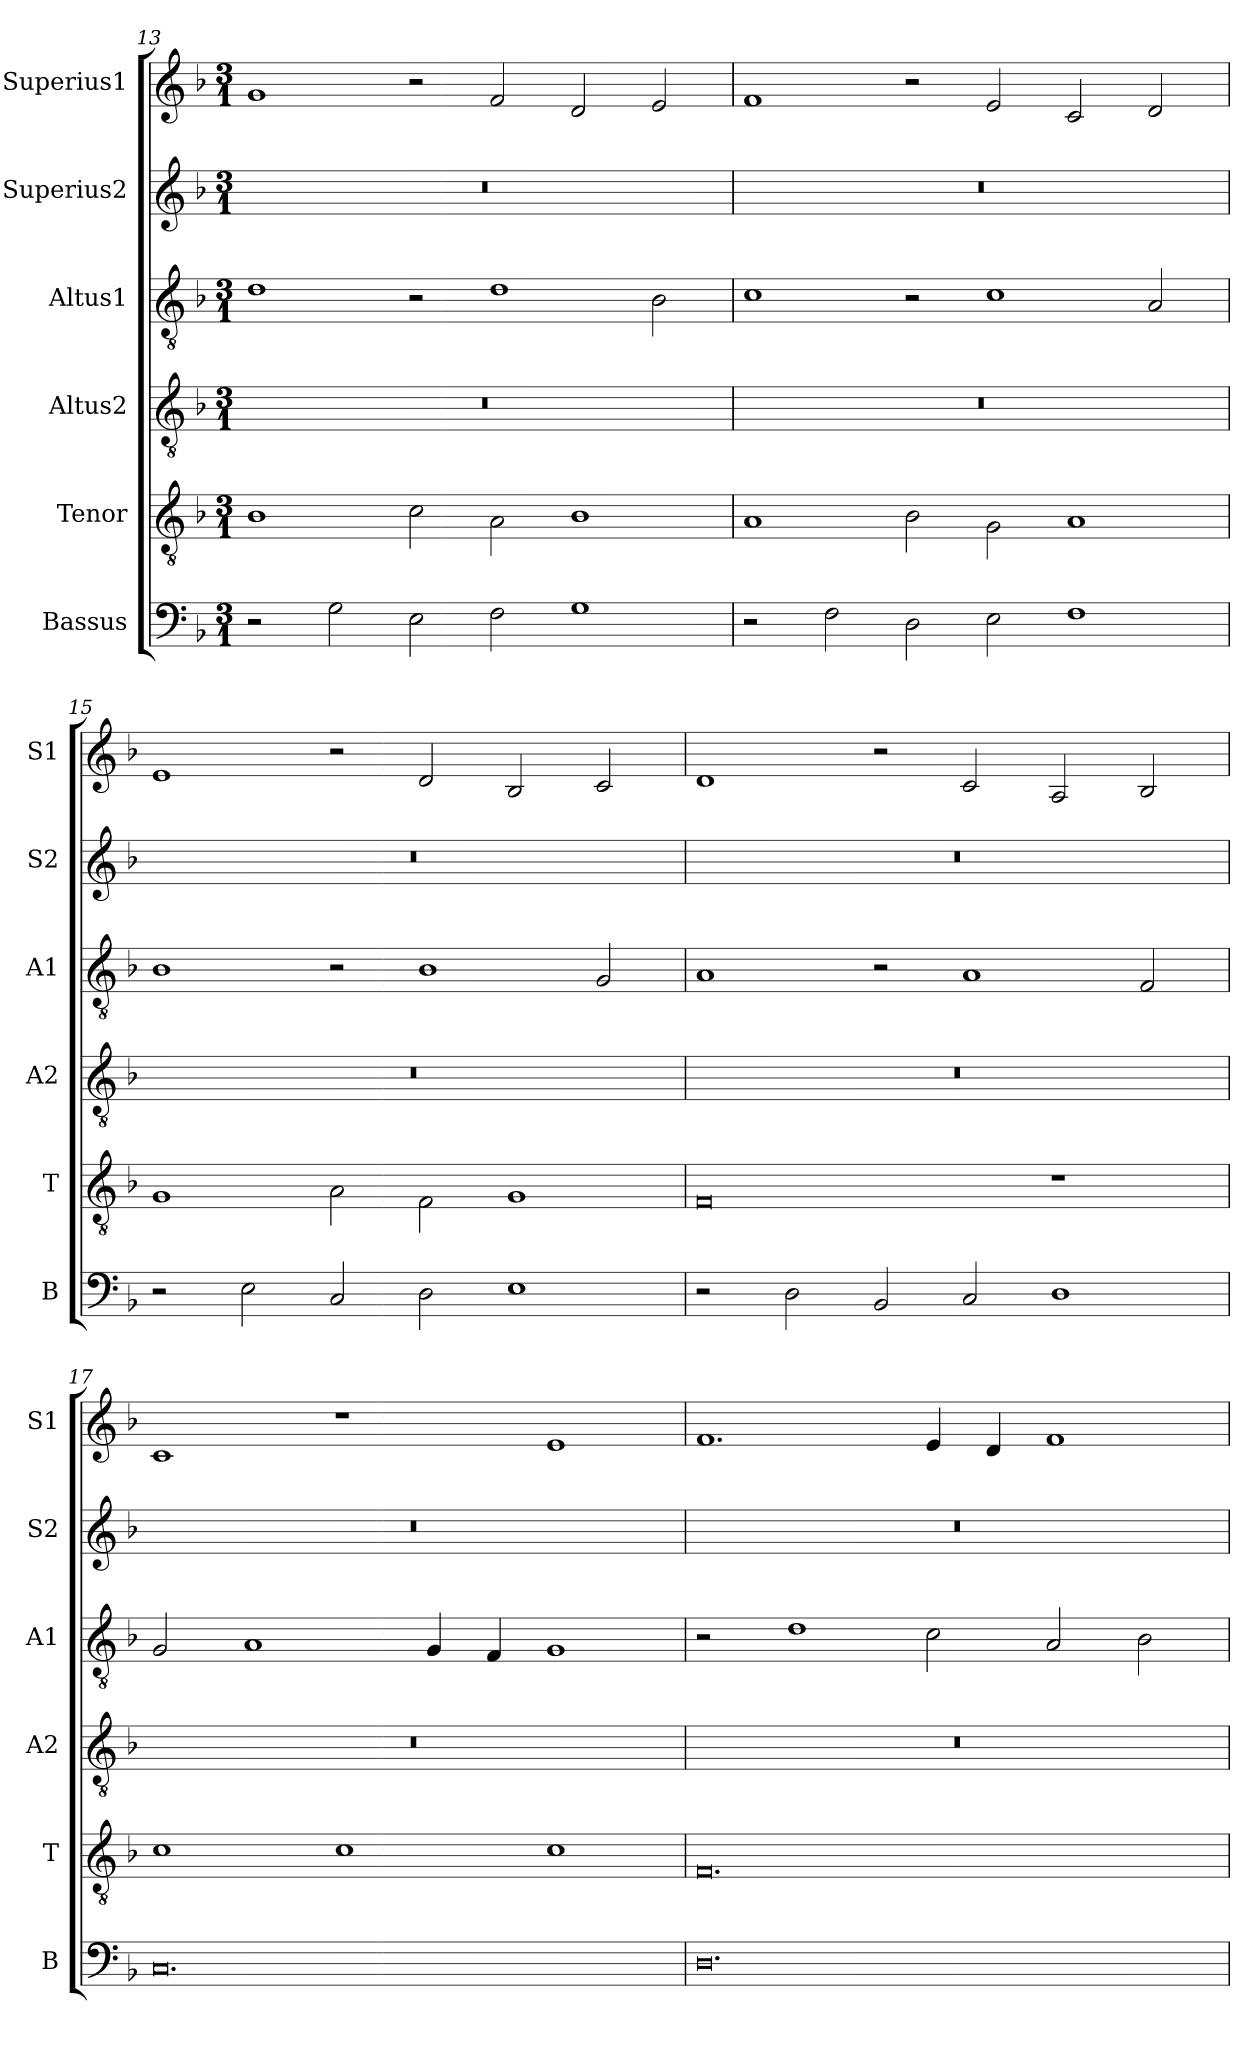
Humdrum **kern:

**kern	**kern	**kern	**kern	**kern	**kern
*part6	*part5	*part4	*part3	*part2	*part1
*staff6	*staff5	*staff4	*staff3	*staff2	*staff1
*I"Bassus	*I"Tenor	*I"Altus2	*I"Altus1	*I"Superius2	*I"Superius1
*I'B	*I'T	*I'A2	*I'A1	*I'S2	*I'S1
*clefF4	*clefGv2	*clefGv2	*clefGv2	*clefG2	*clefG2
*k[b-]	*k[b-]	*k[b-]	*k[b-]	*k[b-]	*k[b-]
*M3/1	*M3/1	*M3/1	*M3/1	*M3/1	*M3/1
=13	=13	=13	=13	=13	=13
2r	1B-	0.r	1d	0.r	1g
2G\	.	.	.	.	.
2E\	2c\	.	2r	.	2r
2F\	2A\	.	1d	.	2f/
1G	1B-	.	.	.	2d/
.	.	.	2B-\	.	2e/
=14	=14	=14	=14	=14	=14
2r	1A	0.r	1c	0.r	1f
2F\	.	.	.	.	.
2D\	2B-\	.	2r	.	2r
2E\	2G\	.	1c	.	2e/
1F	1A	.	.	.	2c/
.	.	.	2A/	.	2d/
=15	=15	=15	=15	=15	=15
2r	1G	0.r	1B-	0.r	1e
2E\	.	.	.	.	.
2C/	2A\	.	2r	.	2r
2D\	2F\	.	1B-	.	2d/
1E	1G	.	.	.	2B-/
.	.	.	2G/	.	2c/
=16	=16	=16	=16	=16	=16
2r	0F	0.r	1A	0.r	1d
2D\	.	.	.	.	.
2BB-/	.	.	2r	.	2r
2C/	.	.	1A	.	2c/
1D	1r	.	.	.	2A/
.	.	.	2F/	.	2B-/
=17	=17	=17	=17	=17	=17
0.C	1c	0.r	2G/	0.r	1c
.	.	.	1A	.	.
.	1c	.	.	.	1r
.	.	.	4G/	.	.
.	.	.	4F/	.	.
.	1c	.	1G	.	1e
=18	=18	=18	=18	=18	=18
0.D	0.F	0.r	2r	0.r	1.f
.	.	.	1d	.	.
.	.	.	2c\	.	4e/
.	.	.	.	.	4d/
.	.	.	2A/	.	1f
.	.	.	2B-\	.	.
=	=	=	=	=	=
*-	*-	*-	*-	*-	*-
